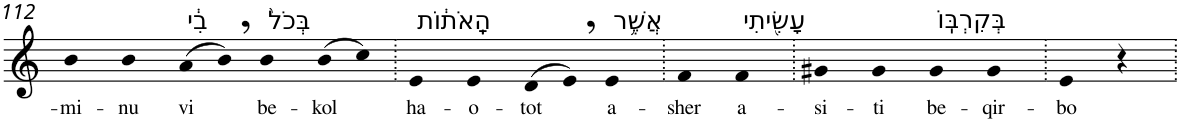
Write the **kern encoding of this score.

**kern	**text
*part1	*part1
*staff1	*staff1
*I"Piano	*
*I'Pno	*
!!LO:PB:g=z
*clefG2	*
*k[]	*
=112	=112
!	!LO:LY:b
4b	-mi-
!	!LO:LY:b
4b	-nu
!LO:TX:a:t=בִ֔י	!
!	!LO:LY:b
(>8a	vi
8b,)	.
!LO:TX:a:t=בְּכֹל֙	!
!	!LO:LY:b
4b	be-
!	!LO:LY:b
(>8b	-kol
8cc)	.
=113.	=113.
!LO:TX:a:t=הָֽאֹת֔וֹת	!
!	!LO:LY:b
4e	ha-
!	!LO:LY:b
4e	-o-
!	!LO:LY:b
(>8d	-tot
8e,)	.
!LO:TX:a:t=אֲשֶׁ֥ר	!
!	!LO:LY:b
4e	a-
=114.	=114.
!	!LO:LY:b
4f	-sher
!LO:TX:a:t=עָשִׂ֖יתִי	!
!	!LO:LY:b
4f	a-
=115.	=115.
!	!LO:LY:b
4g#X	-si-
!	!LO:LY:b
4g#	-ti
!LO:TX:a:t=בְּקִרְבּֽוֹ	!
!	!LO:LY:b
4g#	be-
!	!LO:LY:b
4g#	-qir-
=116.	=116.
!	!LO:LY:b
4e	-bo
4r	.
=.	=.
*-	*-
